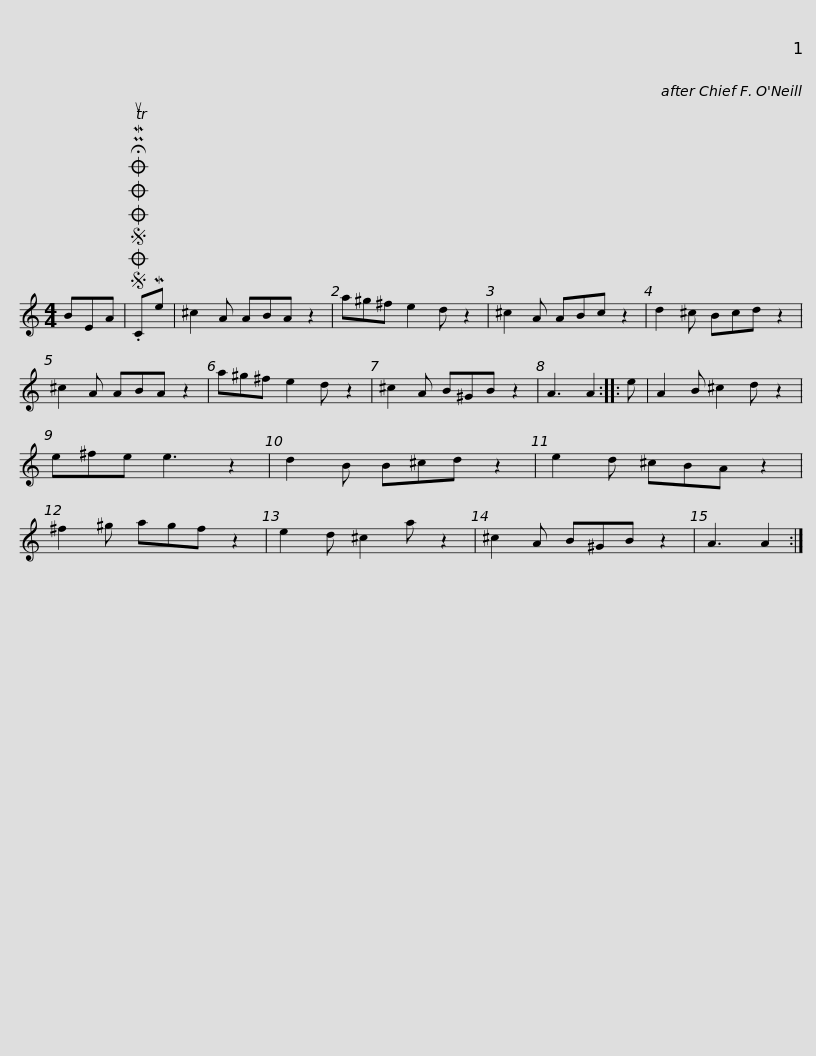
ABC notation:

X:1
L:1/8
M:4/4
I:linebreak $
K:C
V:1 treble
V:1
 BEA |SOSOOO .!fermata!PMTuCMe | ^c2 A ABA z2 | a^g^f e2 d z2 | ^c2 A ABc z2 | %5
 d2 ^c Bcd z2 | ^c2 A ABA z2 |$ a^g^f e2 d z2 | ^c2 A B^GB z2 | A3 A2 :: %10
 e | A2 B ^c2 d z2 | e^fe e3 z2 | d2 B B^cd z2 | e2 d ^cBA z2 |$ %15
 ^f2 ^g agf z2 | e2 d ^c2 a z2 | ^c2 A B^GB z2 | A3 A2 :| %19
